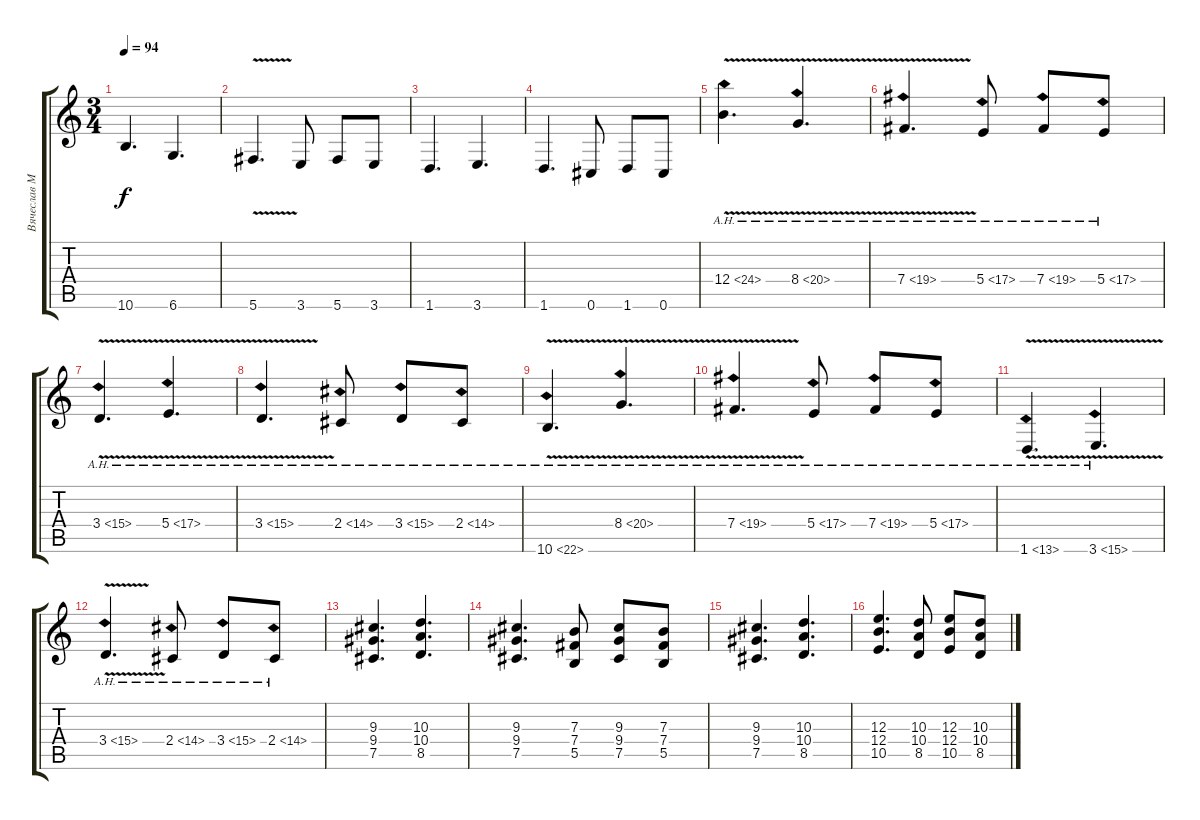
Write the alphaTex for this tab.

\track ("Вячеслав Молчанов" "Вячеслав М") {instrument electricguitarclean}
\staff {score tabs}
\tuning (Db4 Ab3 E3 B2 Gb2 Db2) {hide}
\ts (3 4)
\tempo 94
\clef g2
\ks c
10.6.4{d dy f} 6.6.4{d} |
5.6{v}.4{d} 3.6.8 5.6.8 3.6.8 |
1.6.4{d} 3.6.4{d} |
1.6.4{d} 0.6.8 1.6.8 0.6.8 |
12.4{ah 12 v}.4{d} 8.4{ah 12 v}.4{d} |
7.4{ah 12 v}.4{d} 5.4{ah 12}.8 7.4{ah 12}.8 5.4{ah 12}.8 |
3.4{ah 12 v}.4{d} 5.4{ah 12 v}.4{d} |
3.4{ah 12 v}.4{d} 2.4{ah 12}.8 3.4{ah 12}.8 2.4{ah 12}.8 |
10.6{ah 12 v}.4{d} 8.4{ah 12 v}.4{d} |
7.4{ah 12 v}.4{d} 5.4{ah 12}.8 7.4{ah 12}.8 5.4{ah 12}.8 |
1.6{ah 12 v}.4{d} 3.6{ah 12 v}.4{d} |
3.4{ah 12 v}.4{d} 2.4{ah 12}.8 3.4{ah 12}.8 2.4{ah 12}.8 |
(9.3 9.4 7.5).4{d} (10.3 10.4 8.5).4{d} |
(9.3 9.4 7.5).4{d} (7.3 7.4 5.5).8 (9.3 9.4 7.5).8 (7.3 7.4 5.5).8 |
(9.3 9.4 7.5).4{d} (10.3 10.4 8.5).4{d} |
(12.3 12.4 10.5).4{d} (10.3 10.4 8.5).8 (12.3 12.4 10.5).8 (10.3 10.4 8.5).8
